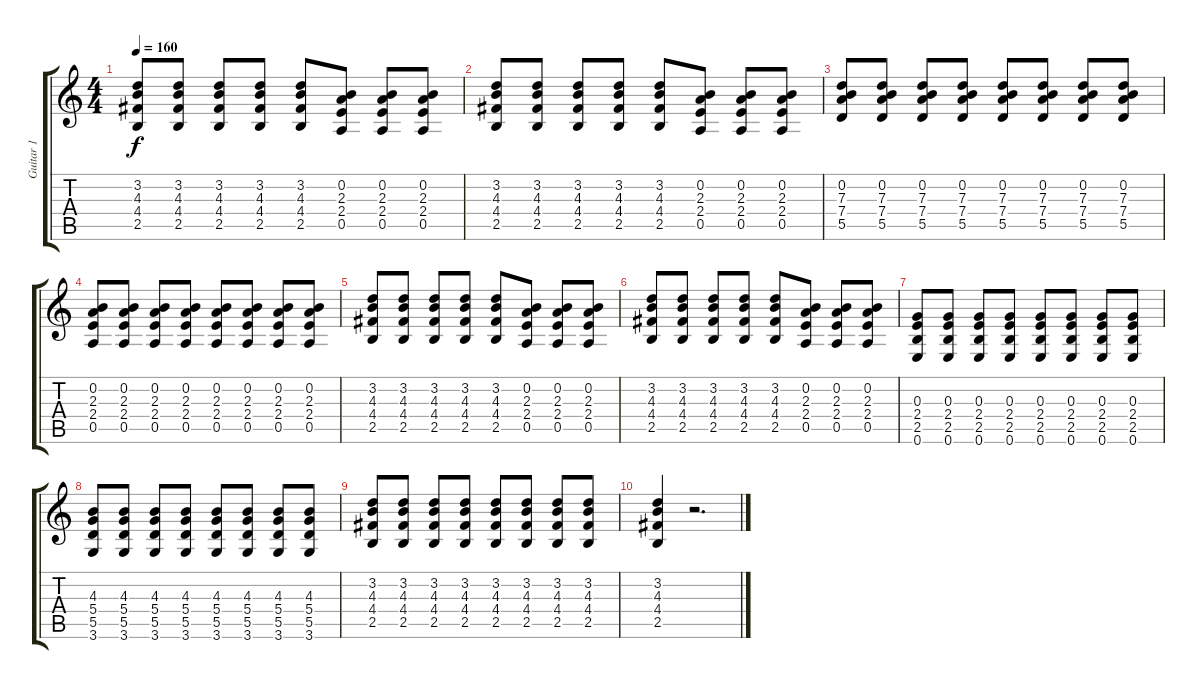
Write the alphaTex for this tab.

\track ("Guitar 1" "Guitar 1") {instrument distortionguitar}
\staff {score tabs}
\tuning (E4 B3 G3 D3 A2 E2) {hide}
\ts (4 4)
\tempo 160
\clef g2
\ks c
(3.2 4.3 4.4 2.5).8{dy f} (3.2 4.3 4.4 2.5).8 (3.2 4.3 4.4 2.5).8 (3.2 4.3 4.4 2.5).8 (3.2 4.3 4.4 2.5).8 (0.2 2.3 2.4 0.5).8 (0.2 2.3 2.4 0.5).8 (0.2 2.3 2.4 0.5).8 |
(3.2 4.3 4.4 2.5).8 (3.2 4.3 4.4 2.5).8 (3.2 4.3 4.4 2.5).8 (3.2 4.3 4.4 2.5).8 (3.2 4.3 4.4 2.5).8 (0.2 2.3 2.4 0.5).8 (0.2 2.3 2.4 0.5).8 (0.2 2.3 2.4 0.5).8 |
(0.2 7.3 7.4 5.5).8 (0.2 7.3 7.4 5.5).8 (0.2 7.3 7.4 5.5).8 (0.2 7.3 7.4 5.5).8 (0.2 7.3 7.4 5.5).8 (0.2 7.3 7.4 5.5).8 (0.2 7.3 7.4 5.5).8 (0.2 7.3 7.4 5.5).8 |
(0.2 2.3 2.4 0.5).8 (0.2 2.3 2.4 0.5).8 (0.2 2.3 2.4 0.5).8 (0.2 2.3 2.4 0.5).8 (0.2 2.3 2.4 0.5).8 (0.2 2.3 2.4 0.5).8 (0.2 2.3 2.4 0.5).8 (0.2 2.3 2.4 0.5).8 |
(3.2 4.3 4.4 2.5).8 (3.2 4.3 4.4 2.5).8 (3.2 4.3 4.4 2.5).8 (3.2 4.3 4.4 2.5).8 (3.2 4.3 4.4 2.5).8 (0.2 2.3 2.4 0.5).8 (0.2 2.3 2.4 0.5).8 (0.2 2.3 2.4 0.5).8 |
(3.2 4.3 4.4 2.5).8 (3.2 4.3 4.4 2.5).8 (3.2 4.3 4.4 2.5).8 (3.2 4.3 4.4 2.5).8 (3.2 4.3 4.4 2.5).8 (0.2 2.3 2.4 0.5).8 (0.2 2.3 2.4 0.5).8 (0.2 2.3 2.4 0.5).8 |
(0.3 2.4 2.5 0.6).8 (0.3 2.4 2.5 0.6).8 (0.3 2.4 2.5 0.6).8 (0.3 2.4 2.5 0.6).8 (0.3 2.4 2.5 0.6).8 (0.3 2.4 2.5 0.6).8 (0.3 2.4 2.5 0.6).8 (0.3 2.4 2.5 0.6).8 |
(4.3 5.4 5.5 3.6).8 (4.3 5.4 5.5 3.6).8 (4.3 5.4 5.5 3.6).8 (4.3 5.4 5.5 3.6).8 (4.3 5.4 5.5 3.6).8 (4.3 5.4 5.5 3.6).8 (4.3 5.4 5.5 3.6).8 (4.3 5.4 5.5 3.6).8 |
(3.2 4.3 4.4 2.5).8 (3.2 4.3 4.4 2.5).8 (3.2 4.3 4.4 2.5).8 (3.2 4.3 4.4 2.5).8 (3.2 4.3 4.4 2.5).8 (3.2 4.3 4.4 2.5).8 (3.2 4.3 4.4 2.5).8 (3.2 4.3 4.4 2.5).8 |
(3.2 4.3 4.4 2.5).4 r.2{d}
